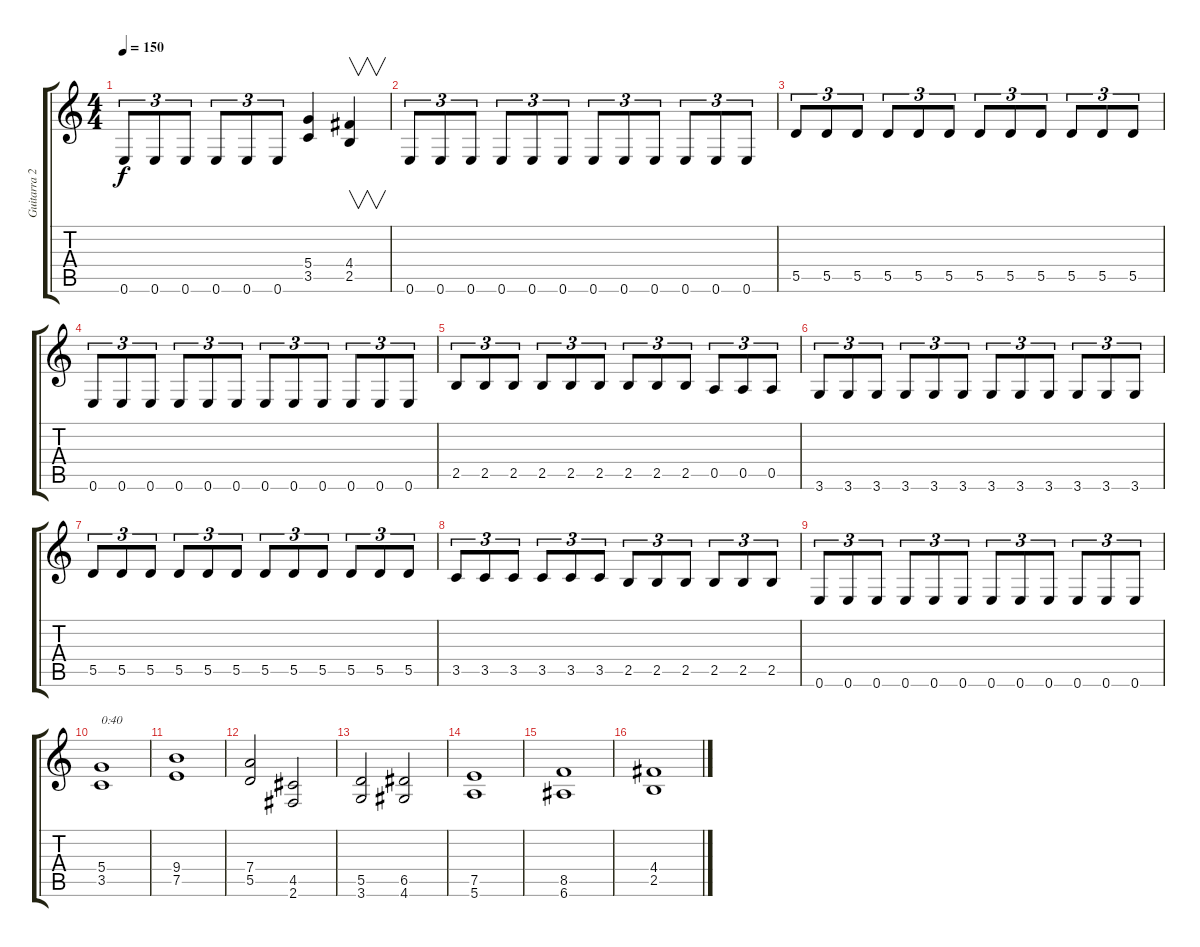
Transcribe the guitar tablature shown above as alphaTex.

\track ("Guitarra 2" "Guitarra 2") {instrument overdrivenguitar}
\staff {score tabs}
\tuning (E4 B3 G3 D3 A2 E2) {hide}
\ts (4 4)
\tempo 150
\clef g2
\ks c
0.6.8{tu (3 2) dy f} 0.6.8{tu (3 2)} 0.6.8{tu (3 2)} 0.6.8{tu (3 2)} 0.6.8{tu (3 2)} 0.6.8{tu (3 2)} (5.4 3.5).4 (4.4 2.5).4{v} |
0.6.8{tu (3 2)} 0.6.8{tu (3 2)} 0.6.8{tu (3 2)} 0.6.8{tu (3 2)} 0.6.8{tu (3 2)} 0.6.8{tu (3 2)} 0.6.8{tu (3 2)} 0.6.8{tu (3 2)} 0.6.8{tu (3 2)} 0.6.8{tu (3 2)} 0.6.8{tu (3 2)} 0.6.8{tu (3 2)} |
5.5.8{tu (3 2)} 5.5.8{tu (3 2)} 5.5.8{tu (3 2)} 5.5.8{tu (3 2)} 5.5.8{tu (3 2)} 5.5.8{tu (3 2)} 5.5.8{tu (3 2)} 5.5.8{tu (3 2)} 5.5.8{tu (3 2)} 5.5.8{tu (3 2)} 5.5.8{tu (3 2)} 5.5.8{tu (3 2)} |
0.6.8{tu (3 2)} 0.6.8{tu (3 2)} 0.6.8{tu (3 2)} 0.6.8{tu (3 2)} 0.6.8{tu (3 2)} 0.6.8{tu (3 2)} 0.6.8{tu (3 2)} 0.6.8{tu (3 2)} 0.6.8{tu (3 2)} 0.6.8{tu (3 2)} 0.6.8{tu (3 2)} 0.6.8{tu (3 2)} |
2.5.8{tu (3 2)} 2.5.8{tu (3 2)} 2.5.8{tu (3 2)} 2.5.8{tu (3 2)} 2.5.8{tu (3 2)} 2.5.8{tu (3 2)} 2.5.8{tu (3 2)} 2.5.8{tu (3 2)} 2.5.8{tu (3 2)} 0.5.8{tu (3 2)} 0.5.8{tu (3 2)} 0.5.8{tu (3 2)} |
3.6.8{tu (3 2)} 3.6.8{tu (3 2)} 3.6.8{tu (3 2)} 3.6.8{tu (3 2)} 3.6.8{tu (3 2)} 3.6.8{tu (3 2)} 3.6.8{tu (3 2)} 3.6.8{tu (3 2)} 3.6.8{tu (3 2)} 3.6.8{tu (3 2)} 3.6.8{tu (3 2)} 3.6.8{tu (3 2)} |
5.5.8{tu (3 2)} 5.5.8{tu (3 2)} 5.5.8{tu (3 2)} 5.5.8{tu (3 2)} 5.5.8{tu (3 2)} 5.5.8{tu (3 2)} 5.5.8{tu (3 2)} 5.5.8{tu (3 2)} 5.5.8{tu (3 2)} 5.5.8{tu (3 2)} 5.5.8{tu (3 2)} 5.5.8{tu (3 2)} |
3.5.8{tu (3 2)} 3.5.8{tu (3 2)} 3.5.8{tu (3 2)} 3.5.8{tu (3 2)} 3.5.8{tu (3 2)} 3.5.8{tu (3 2)} 2.5.8{tu (3 2)} 2.5.8{tu (3 2)} 2.5.8{tu (3 2)} 2.5.8{tu (3 2)} 2.5.8{tu (3 2)} 2.5.8{tu (3 2)} |
0.6.8{tu (3 2)} 0.6.8{tu (3 2)} 0.6.8{tu (3 2)} 0.6.8{tu (3 2)} 0.6.8{tu (3 2)} 0.6.8{tu (3 2)} 0.6.8{tu (3 2)} 0.6.8{tu (3 2)} 0.6.8{tu (3 2)} 0.6.8{tu (3 2)} 0.6.8{tu (3 2)} 0.6.8{tu (3 2)} |
(5.4 3.5).1{txt "0:40"} |
(9.4 7.5).1 |
(7.4 5.5).2 (4.5 2.6).2 |
(5.5 3.6).2 (6.5 4.6).2 |
(7.5 5.6).1 |
(8.5 6.6).1 |
(4.4 2.5).1
